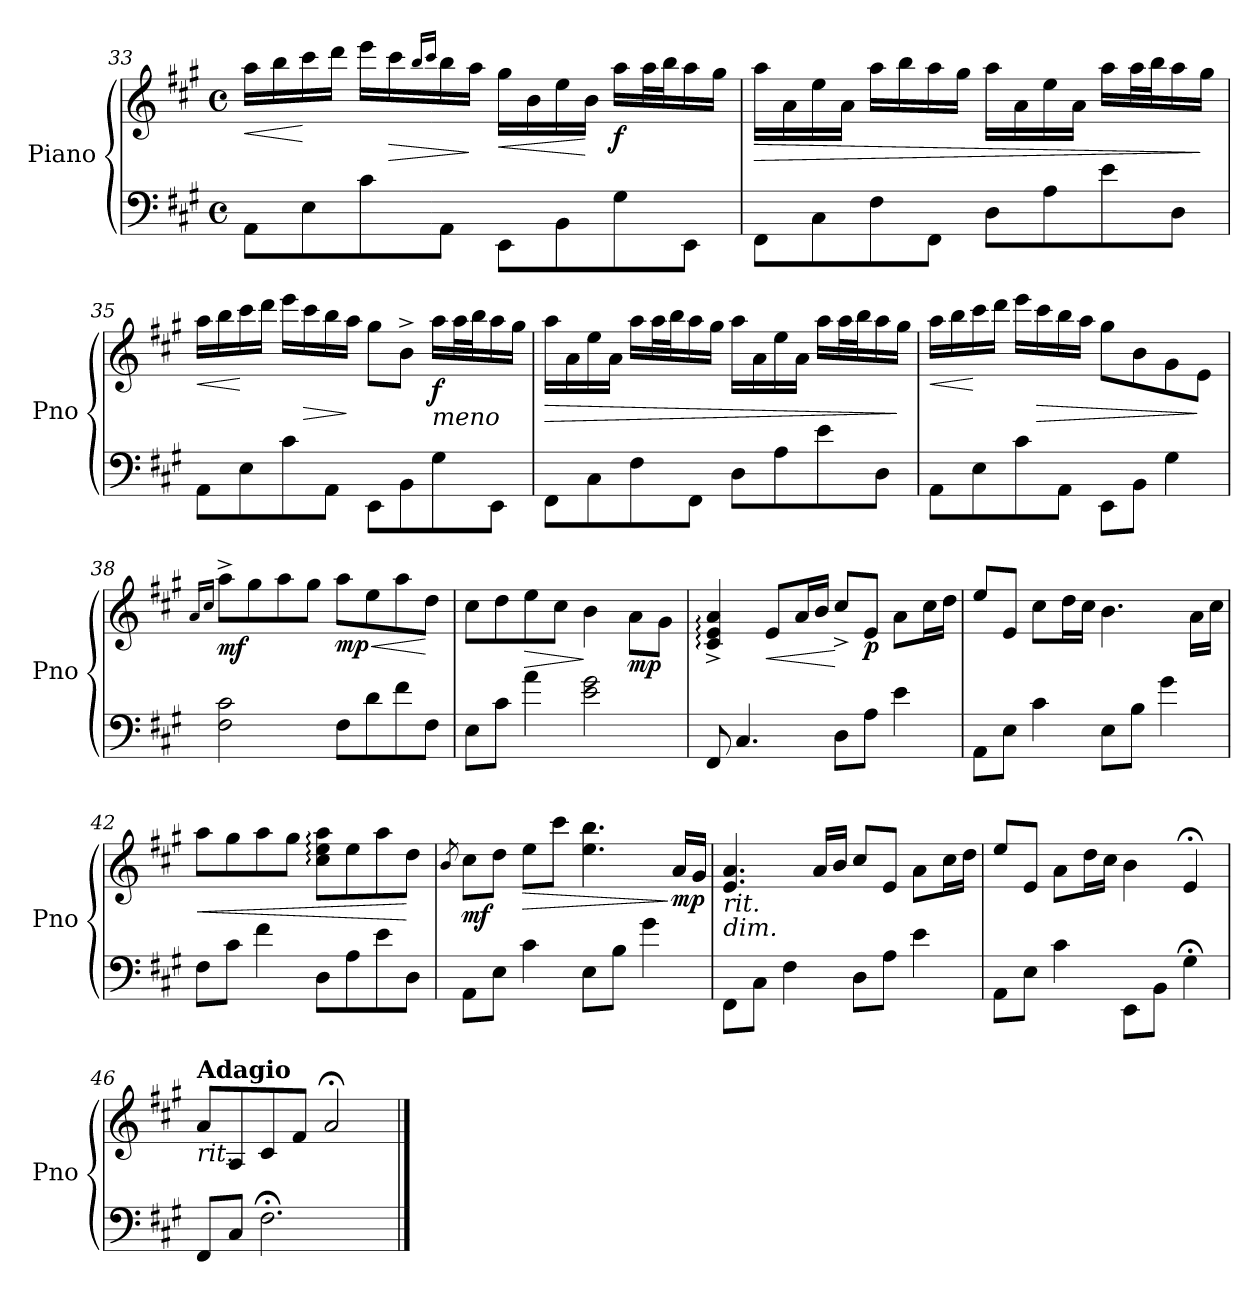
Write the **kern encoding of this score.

**kern	**kern	**dynam
*part1	*part1	*part1
*staff2	*staff1	*staff1/2
*I"Piano	*	*
*I'Pno	*	*
*clefF4	*clefG2	*
*k[f#c#g#]	*k[f#c#g#]	*
*M4/4	*M4/4	*
*met(c)	*met(c)	*
=33	=33	=33
!	!	!LO:HP:b
8AA\L	16aa\LL	<
.	16bb\	.
8E\	16ccc#\	[
.	16ddd\JJ	.
8c#\	16eee\LL	.
!	!	!LO:HP:b
.	16ccc#\	>
.	16qbb/LL	.
.	16qccc#/JJ	.
8AA\J	16bb\	.
.	16aa\JJ	]
!	!	!LO:HP:b
8EE\L	16gg#\LL	<
.	16b\	.
8BB\	16ee\	.
.	16b\JJ	[
!	!	!LO:DY:b
8G#\	16aa\LL	f
.	32aa\L	.
.	32bb\J	.
8EE\J	16aa\	.
.	16gg#\JJ	.
!!LO:LB:g=z
=34	=34	=34
!	!	!LO:HP:b
8FF#\L	16aa\LL	>
.	16a\	.
8C#\	16ee\	.
.	16a\JJ	.
8F#\	16aa\LL	.
.	16bb\	.
8FF#\J	16aa\	.
.	16gg#\JJ	.
8D\L	16aa\LL	.
.	16a\	.
8A\	16ee\	.
.	16a\JJ	.
8e\	16aa\LL	.
.	32aa\L	.
.	32bb\J	.
8D\J	16aa\	.
.	16gg#\JJ	]
=35	=35	=35
!	!	!LO:HP:b
8AA\L	16aa\LL	<
.	16bb\	.
8E\	16ccc#\	[
.	16ddd\JJ	.
8c#\	16eee\LL	.
!	!	!LO:HP:b
.	16ccc#\	>
8AA\J	16bb\	.
.	16aa\JJ	]
8EE\L	8gg#\L	.
8BB\	8b^\J	.
!	!LO:TX:b:i:t=meno	!
!	!	!LO:DY:b
8G#\	16aa\LL	f
.	32aa\L	.
.	32bb\J	.
8EE\J	16aa\	.
.	16gg#\JJ	.
=36	=36	=36
!	!	!LO:HP:b
8FF#\L	16aa\LL	>
.	16a\	.
8C#\	16ee\	.
.	16a\JJ	.
8F#\	16aa\LL	.
.	32aa\L	.
.	32bb\J	.
8FF#\J	16aa\	.
.	16gg#\JJ	.
8D\L	16aa\LL	.
.	16a\	.
8A\	16ee\	.
.	16a\JJ	.
8e\	16aa\LL	.
.	32aa\L	.
.	32bb\J	.
8D\J	16aa\	.
.	16gg#\JJ	]
=37	=37	=37
!	!	!LO:HP:b
8AA\L	16aa\LL	<
.	16bb\	.
8E\	16ccc#\	[
.	16ddd\JJ	.
8c#\	16eee\LL	.
!	!	!LO:HP:b
.	16ccc#\	>
8AA\J	16bb\	.
.	16aa\JJ	.
8EE\L	8gg#\L	.
8BB\J	8b\	.
4G#\	8g#\	.
.	8e\J	]
!!LO:LB:g=z
=38	=38	=38
.	16qa/LL	.
.	16qcc#/JJ	.
!	!	!LO:DY:b
2F#\ 2c#\	8aa^\L	mf
.	8gg#\	.
.	8aa\	.
.	8gg#\J	.
!	!	!LO:HP:b
!	!	!LO:DY:n=1:b
8F#\L	8aa\L	< mp
8d\	8ee\	.
8f#\	8aa\	.
8F#\J	8dd\J	[
=39	=39	=39
8E\L	8cc#\L	.
8c#\J	8dd\	.
!	!	!LO:HP:b
4a\	8ee\	>
.	8cc#\J	.
2e\ 2g#\	4b\	]
!	!	!LO:DY:b
.	8a\L	mp
.	8g#\J	.
=40	=40	=40
8FF#/	4c#/:^ 4e/:^ 4a/:^	.
4.C#/	.	.
!	!	!LO:HP:b
.	8e/L	<
.	16a/L	.
.	16b/JJ	.
8D\L	8cc#^/L	[
!	!	!LO:DY:b
8A\J	8e/J	p
4e\	8a\L	.
.	16cc#\L	.
.	16dd\JJ	.
=41	=41	=41
8AA\L	8ee/L	.
8E\J	8e/J	.
4c#\	8cc#\L	.
.	16dd\L	.
.	16cc#\JJ	.
8E\L	4.b\	.
8B\J	.	.
4g#\	.	.
.	16a\LL	.
.	16cc#\JJ	.
!!LO:LB:g=z
=42	=42	=42
!	!	!LO:HP:b
8F#\L	8aa\L	<
8c#\J	8gg#\	.
4f#\	8aa\	.
.	8gg#\J	.
8D\L	8cc#\: 8ee\: 8aa\:L	.
8A\	8ee\	.
8e\	8aa\	.
8D\J	8dd\J	[
=43	=43	=43
.	8qb/	.
!	!	!LO:DY:b
8AA\L	8cc#\L	mf
8E\J	8dd\J	.
!	!	!LO:HP:b
4c#\	8ee\L	>
.	8ccc#\J	.
8E\L	4.ee\ 4.bb\	.
8B\J	.	.
4g#\	.	.
!	!	!LO:DY:n=1:b
.	16a/LL	] mp
.	16g#/JJ	.
=44	=44	=44
!	!LO:TX:b:i:t=rit.	!
!	!LO:TX:b:i:t=dim.	!
8FF#\L	4.e/ 4.a/	.
8C#\J	.	.
4F#\	.	.
.	16a/LL	.
.	16b/JJ	.
8D\L	8cc#/L	.
8A\J	8e/J	.
4e\	8a\L	.
.	16cc#\L	.
.	16dd\JJ	.
=45	=45	=45
8AA\L	8ee/L	.
8E\J	8e/J	.
4c#\	8a\L	.
.	16dd\L	.
.	16cc#\JJ	.
8EE\L	4b\	.
8BB\J	.	.
4G#;<\	4e;</	.
=46	=46	=46
!	!LO:TX:a:B:t=Adagio	!
!	!LO:TX:b:i:t=rit.	!
8FF#/L	8a/L	.
8C#/J	8A/	.
2.F#;<\	8c#/	.
.	8f#/J	.
.	2a;</	.
==	==	==
*-	*-	*-
